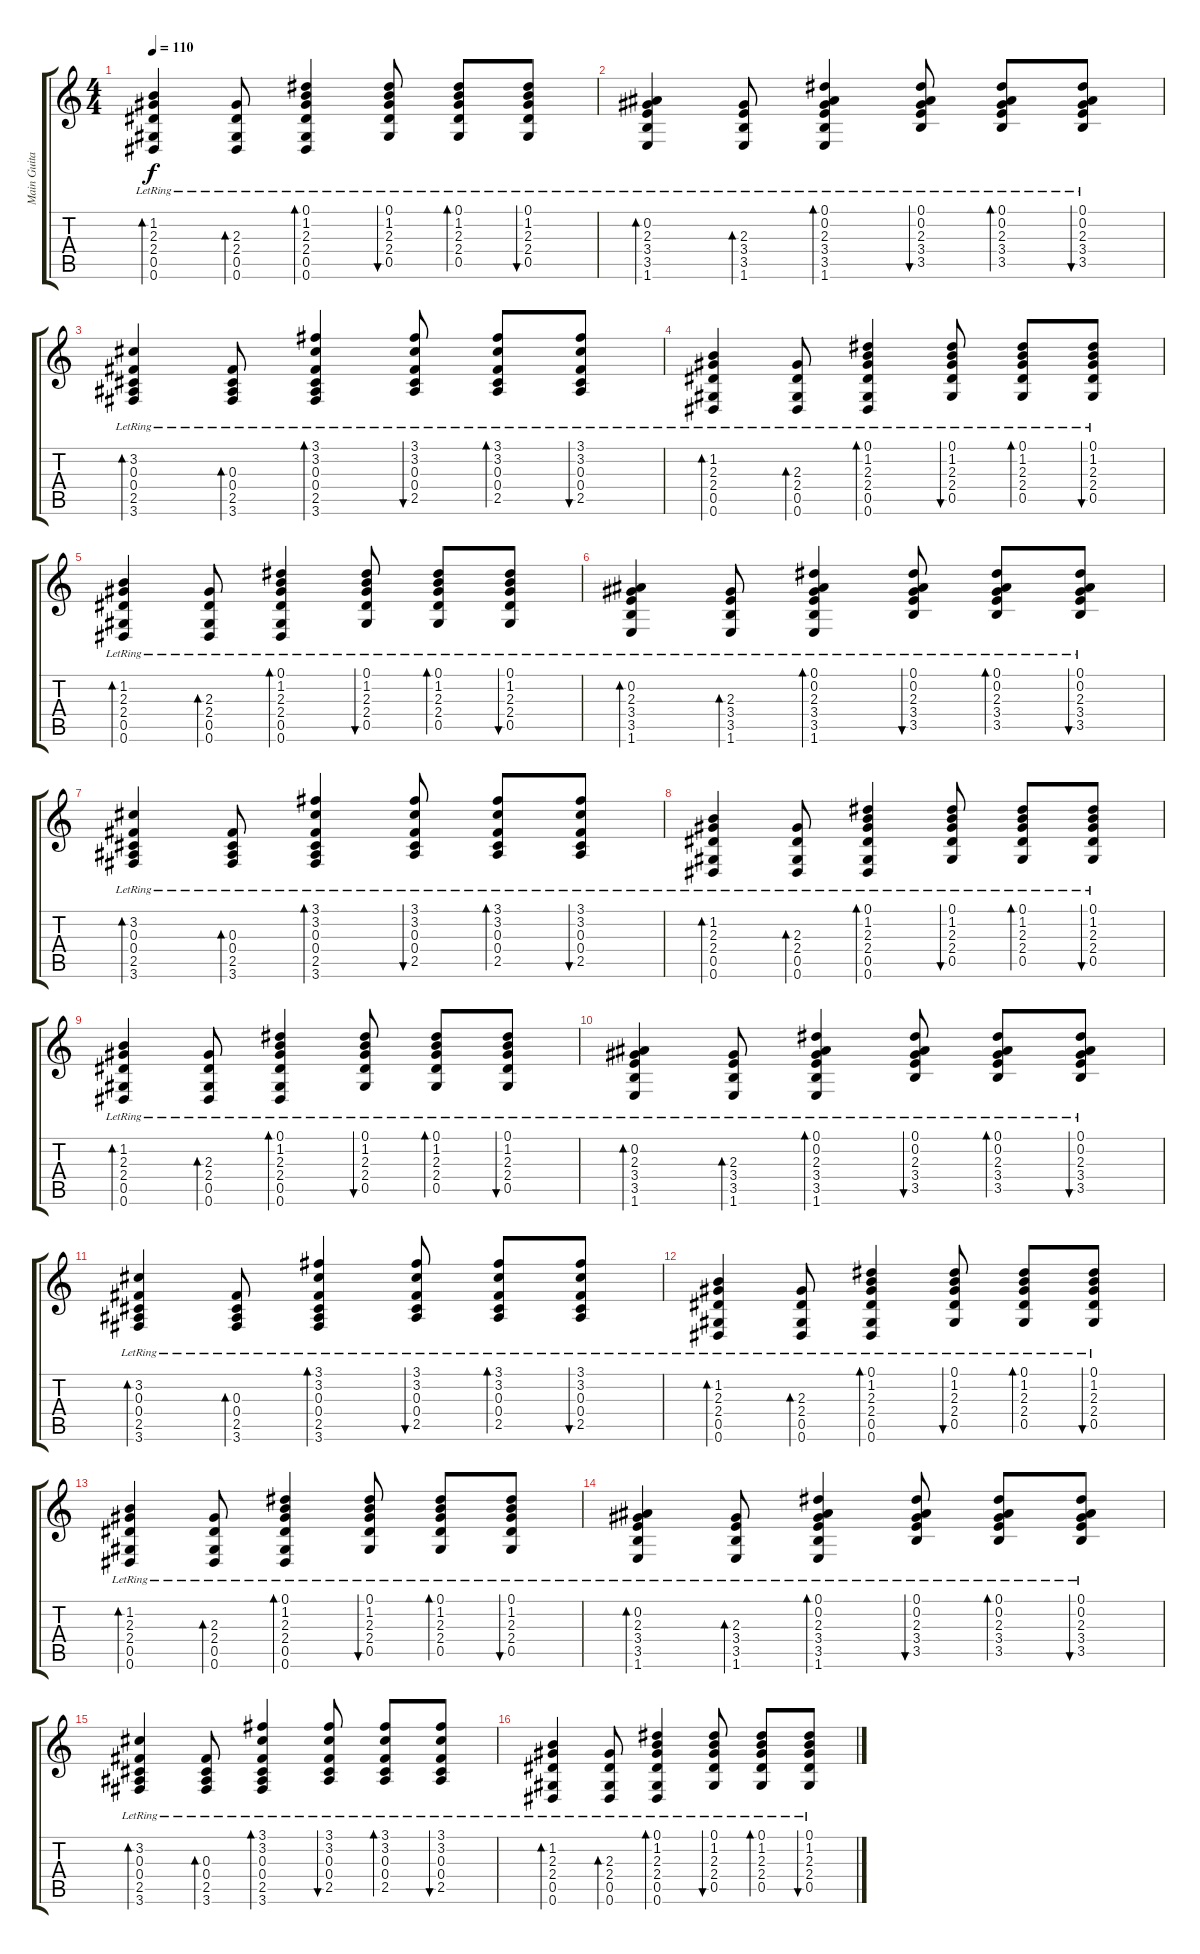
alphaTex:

\track ("Main Guitar Rythms (by PureMetalRim)" "Main Guita") {instrument acousticguitarsteel}
\staff {score tabs}
\tuning (Eb4 Bb3 Gb3 Db3 Ab2 Eb2) {hide}
\ts (4 4)
\tempo 110
\clef g2
\ks c
(1.2{lr} 2.3{lr} 2.4{lr} 0.5{lr} 0.6{lr}).4{bd 120 dy f} (2.3{lr} 2.4{lr} 0.5{lr} 0.6{lr}).8{bd 120} (0.1{lr} 1.2{lr} 2.3{lr} 2.4{lr} 0.5{lr} 0.6{lr}).4{bd 120} (0.1{lr} 1.2{lr} 2.3{lr} 2.4{lr} 0.5).8{bu 120} (0.1{lr} 1.2{lr} 2.3{lr} 2.4{lr} 0.5).8{bd 120} (0.1{lr} 1.2{lr} 2.3{lr} 2.4{lr} 0.5).8{bu 120} |
(0.2{lr} 2.3 3.4{lr} 3.5{lr} 1.6{lr}).4{bd 120} (2.3 3.4{lr} 3.5{lr} 1.6{lr}).8{bd 120} (0.1{lr} 0.2{lr} 2.3 3.4{lr} 3.5{lr} 1.6{lr}).4{bd 120} (0.1{lr} 0.2{lr} 2.3 3.4{lr} 3.5).8{bu 120} (0.1{lr} 0.2{lr} 2.3 3.4{lr} 3.5).8{bd 120} (0.1{lr} 0.2{lr} 2.3 3.4{lr} 3.5).8{bu 120} |
(3.2{lr} 0.3{lr} 0.4{lr} 2.5{lr} 3.6{lr}).4{bd 120} (0.3{lr} 0.4{lr} 2.5{lr} 3.6{lr}).8{bd 120} (3.1{lr} 3.2{lr} 0.3{lr} 0.4{lr} 2.5{lr} 3.6{lr}).4{bd 120} (3.1{lr} 3.2{lr} 0.3{lr} 0.4{lr} 2.5).8{bu 120} (3.1{lr} 3.2{lr} 0.3{lr} 0.4{lr} 2.5).8{bd 120} (3.1{lr} 3.2{lr} 0.3{lr} 0.4{lr} 2.5).8{bu 120} |
(1.2{lr} 2.3{lr} 2.4{lr} 0.5{lr} 0.6{lr}).4{bd 120} (2.3{lr} 2.4{lr} 0.5{lr} 0.6{lr}).8{bd 120} (0.1{lr} 1.2{lr} 2.3{lr} 2.4{lr} 0.5{lr} 0.6{lr}).4{bd 120} (0.1{lr} 1.2{lr} 2.3{lr} 2.4{lr} 0.5).8{bu 120} (0.1{lr} 1.2{lr} 2.3{lr} 2.4{lr} 0.5).8{bd 120} (0.1{lr} 1.2{lr} 2.3{lr} 2.4{lr} 0.5).8{bu 120} |
(1.2{lr} 2.3{lr} 2.4{lr} 0.5{lr} 0.6{lr}).4{bd 120} (2.3{lr} 2.4{lr} 0.5{lr} 0.6{lr}).8{bd 120} (0.1{lr} 1.2{lr} 2.3{lr} 2.4{lr} 0.5{lr} 0.6{lr}).4{bd 120} (0.1{lr} 1.2{lr} 2.3{lr} 2.4{lr} 0.5).8{bu 120} (0.1{lr} 1.2{lr} 2.3{lr} 2.4{lr} 0.5).8{bd 120} (0.1{lr} 1.2{lr} 2.3{lr} 2.4{lr} 0.5).8{bu 120} |
(0.2{lr} 2.3 3.4{lr} 3.5{lr} 1.6{lr}).4{bd 120} (2.3 3.4{lr} 3.5{lr} 1.6{lr}).8{bd 120} (0.1{lr} 0.2{lr} 2.3 3.4{lr} 3.5{lr} 1.6{lr}).4{bd 120} (0.1{lr} 0.2{lr} 2.3 3.4{lr} 3.5).8{bu 120} (0.1{lr} 0.2{lr} 2.3 3.4{lr} 3.5).8{bd 120} (0.1{lr} 0.2{lr} 2.3 3.4{lr} 3.5).8{bu 120} |
(3.2{lr} 0.3{lr} 0.4{lr} 2.5{lr} 3.6{lr}).4{bd 120} (0.3{lr} 0.4{lr} 2.5{lr} 3.6{lr}).8{bd 120} (3.1{lr} 3.2{lr} 0.3{lr} 0.4{lr} 2.5{lr} 3.6{lr}).4{bd 120} (3.1{lr} 3.2{lr} 0.3{lr} 0.4{lr} 2.5).8{bu 120} (3.1{lr} 3.2{lr} 0.3{lr} 0.4{lr} 2.5).8{bd 120} (3.1{lr} 3.2{lr} 0.3{lr} 0.4{lr} 2.5).8{bu 120} |
(1.2{lr} 2.3{lr} 2.4{lr} 0.5{lr} 0.6{lr}).4{bd 120} (2.3{lr} 2.4{lr} 0.5{lr} 0.6{lr}).8{bd 120} (0.1{lr} 1.2{lr} 2.3{lr} 2.4{lr} 0.5{lr} 0.6{lr}).4{bd 120} (0.1{lr} 1.2{lr} 2.3{lr} 2.4{lr} 0.5).8{bu 120} (0.1{lr} 1.2{lr} 2.3{lr} 2.4{lr} 0.5).8{bd 120} (0.1{lr} 1.2{lr} 2.3{lr} 2.4{lr} 0.5).8{bu 120} |
(1.2{lr} 2.3{lr} 2.4{lr} 0.5{lr} 0.6{lr}).4{bd 120} (2.3{lr} 2.4{lr} 0.5{lr} 0.6{lr}).8{bd 120} (0.1{lr} 1.2{lr} 2.3{lr} 2.4{lr} 0.5{lr} 0.6{lr}).4{bd 120} (0.1{lr} 1.2{lr} 2.3{lr} 2.4{lr} 0.5).8{bu 120} (0.1{lr} 1.2{lr} 2.3{lr} 2.4{lr} 0.5).8{bd 120} (0.1{lr} 1.2{lr} 2.3{lr} 2.4{lr} 0.5).8{bu 120} |
(0.2{lr} 2.3 3.4{lr} 3.5{lr} 1.6{lr}).4{bd 120 volume 5} (2.3 3.4{lr} 3.5{lr} 1.6{lr}).8{bd 120} (0.1{lr} 0.2{lr} 2.3 3.4{lr} 3.5{lr} 1.6{lr}).4{bd 120} (0.1{lr} 0.2{lr} 2.3 3.4{lr} 3.5).8{bu 120} (0.1{lr} 0.2{lr} 2.3 3.4{lr} 3.5).8{bd 120} (0.1{lr} 0.2{lr} 2.3 3.4{lr} 3.5).8{bu 120} |
(3.2{lr} 0.3{lr} 0.4{lr} 2.5{lr} 3.6{lr}).4{bd 120} (0.3{lr} 0.4{lr} 2.5{lr} 3.6{lr}).8{bd 120} (3.1{lr} 3.2{lr} 0.3{lr} 0.4{lr} 2.5{lr} 3.6{lr}).4{bd 120} (3.1{lr} 3.2{lr} 0.3{lr} 0.4{lr} 2.5).8{bu 120} (3.1{lr} 3.2{lr} 0.3{lr} 0.4{lr} 2.5).8{bd 120} (3.1{lr} 3.2{lr} 0.3{lr} 0.4{lr} 2.5).8{bu 120} |
(1.2{lr} 2.3{lr} 2.4{lr} 0.5{lr} 0.6{lr}).4{bd 120} (2.3{lr} 2.4{lr} 0.5{lr} 0.6{lr}).8{bd 120} (0.1{lr} 1.2{lr} 2.3{lr} 2.4{lr} 0.5{lr} 0.6{lr}).4{bd 120} (0.1{lr} 1.2{lr} 2.3{lr} 2.4{lr} 0.5).8{bu 120} (0.1{lr} 1.2{lr} 2.3{lr} 2.4{lr} 0.5).8{bd 120} (0.1{lr} 1.2{lr} 2.3{lr} 2.4{lr} 0.5).8{bu 120} |
(1.2{lr} 2.3{lr} 2.4{lr} 0.5{lr} 0.6{lr}).4{bd 120} (2.3{lr} 2.4{lr} 0.5{lr} 0.6{lr}).8{bd 120} (0.1{lr} 1.2{lr} 2.3{lr} 2.4{lr} 0.5{lr} 0.6{lr}).4{bd 120} (0.1{lr} 1.2{lr} 2.3{lr} 2.4{lr} 0.5).8{bu 120} (0.1{lr} 1.2{lr} 2.3{lr} 2.4{lr} 0.5).8{bd 120} (0.1{lr} 1.2{lr} 2.3{lr} 2.4{lr} 0.5).8{bu 120} |
(0.2{lr} 2.3 3.4{lr} 3.5{lr} 1.6{lr}).4{bd 120 volume 5} (2.3 3.4{lr} 3.5{lr} 1.6{lr}).8{bd 120} (0.1{lr} 0.2{lr} 2.3 3.4{lr} 3.5{lr} 1.6{lr}).4{bd 120} (0.1{lr} 0.2{lr} 2.3 3.4{lr} 3.5).8{bu 120} (0.1{lr} 0.2{lr} 2.3 3.4{lr} 3.5).8{bd 120} (0.1{lr} 0.2{lr} 2.3 3.4{lr} 3.5).8{bu 120} |
(3.2{lr} 0.3{lr} 0.4{lr} 2.5{lr} 3.6{lr}).4{bd 120} (0.3{lr} 0.4{lr} 2.5{lr} 3.6{lr}).8{bd 120} (3.1{lr} 3.2{lr} 0.3{lr} 0.4{lr} 2.5{lr} 3.6{lr}).4{bd 120} (3.1{lr} 3.2{lr} 0.3{lr} 0.4{lr} 2.5).8{bu 120} (3.1{lr} 3.2{lr} 0.3{lr} 0.4{lr} 2.5).8{bd 120} (3.1{lr} 3.2{lr} 0.3{lr} 0.4{lr} 2.5).8{bu 120} |
(1.2{lr} 2.3{lr} 2.4{lr} 0.5{lr} 0.6{lr}).4{bd 120} (2.3{lr} 2.4{lr} 0.5{lr} 0.6{lr}).8{bd 120} (0.1{lr} 1.2{lr} 2.3{lr} 2.4{lr} 0.5{lr} 0.6{lr}).4{bd 120} (0.1{lr} 1.2{lr} 2.3{lr} 2.4{lr} 0.5).8{bu 120} (0.1{lr} 1.2{lr} 2.3{lr} 2.4{lr} 0.5).8{bd 120} (0.1{lr} 1.2{lr} 2.3{lr} 2.4{lr} 0.5).8{bu 120}
